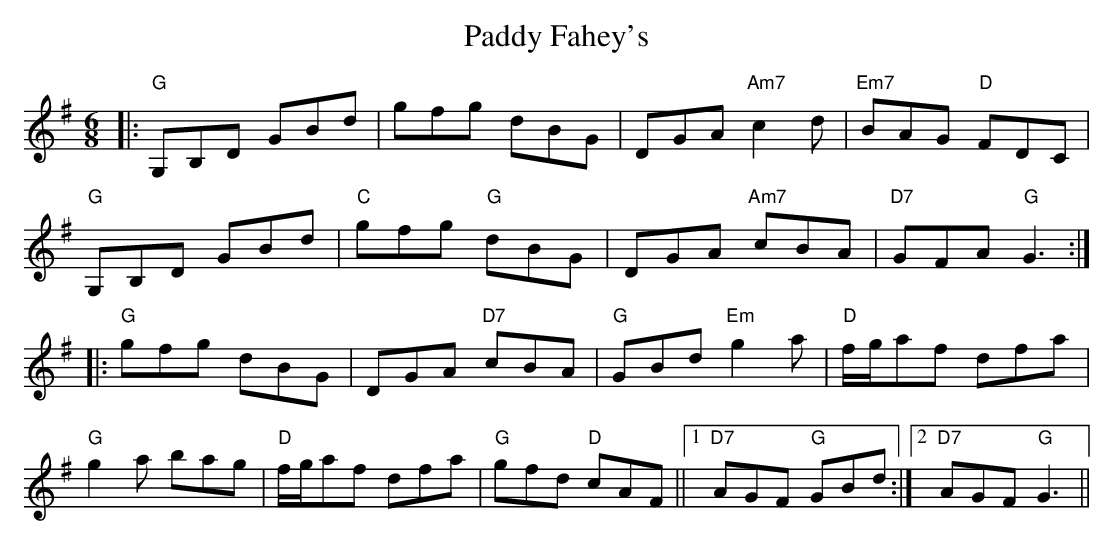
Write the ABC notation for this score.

X:1
T: Paddy Fahey's
M: 6/8
L: 1/8
K: Gmaj
|:"G"G,B,D GBd|gfg dBG|DGA "Am7"c2 d|"Em7"BAG "D"FDC|
"G"G,B,D GBd|"C"gfg "G"dBG|DGA "Am7"cBA|"D7"GFA "G"G3:|
|:"G"gfg dBG|DGA "D7"cBA|"G"GBd "Em"g2 a|"D"f/g/af dfa|
"G"g2 a bag|"D"f/g/af dfa|"G"gfd "D"cAF||1 "D7"AGF "G"GBd:|2 "D7"AGF "G"G3||
